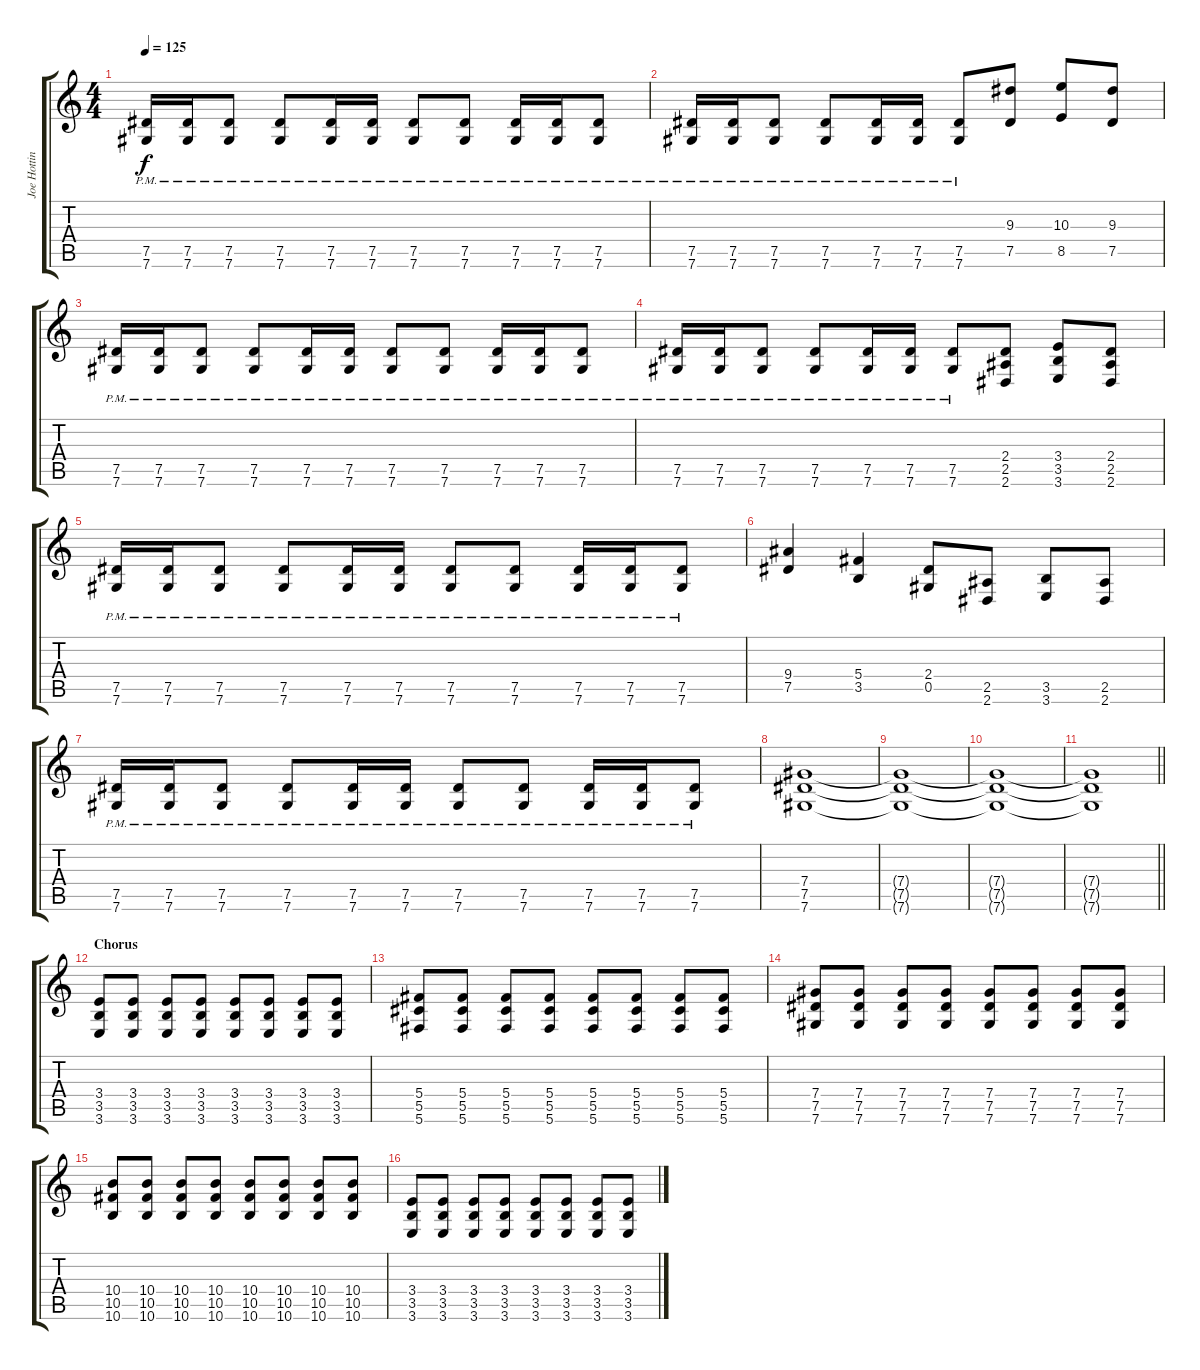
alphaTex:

\track ("Joe Hottinger" "Joe Hottin") {instrument distortionguitar}
\staff {score tabs}
\tuning (Eb4 Bb3 Gb3 Db3 Ab2 Db2) {hide}
\ts (4 4)
\tempo 125
\clef g2
\ks c
(7.5{pm} 7.6{pm}).16{dy f} (7.5{pm} 7.6{pm}).16 (7.5{pm} 7.6{pm}).8 (7.5{pm} 7.6{pm}).8 (7.5{pm} 7.6{pm}).16 (7.5{pm} 7.6{pm}).16 (7.5{pm} 7.6{pm}).8 (7.5{pm} 7.6{pm}).8 (7.5{pm} 7.6{pm}).16 (7.5{pm} 7.6{pm}).16 (7.5{pm} 7.6{pm}).8 |
(7.5{pm} 7.6{pm}).16 (7.5{pm} 7.6{pm}).16 (7.5{pm} 7.6{pm}).8 (7.5{pm} 7.6{pm}).8 (7.5{pm} 7.6{pm}).16 (7.5{pm} 7.6{pm}).16 (7.5{pm} 7.6{pm}).8 (9.3 7.5).8 (10.3 8.5).8 (9.3 7.5).8 |
(7.5{pm} 7.6{pm}).16 (7.5{pm} 7.6{pm}).16 (7.5{pm} 7.6{pm}).8 (7.5{pm} 7.6{pm}).8 (7.5{pm} 7.6{pm}).16 (7.5{pm} 7.6{pm}).16 (7.5{pm} 7.6{pm}).8 (7.5{pm} 7.6{pm}).8 (7.5{pm} 7.6{pm}).16 (7.5{pm} 7.6{pm}).16 (7.5{pm} 7.6{pm}).8 |
(7.5{pm} 7.6{pm}).16 (7.5{pm} 7.6{pm}).16 (7.5{pm} 7.6{pm}).8 (7.5{pm} 7.6{pm}).8 (7.5{pm} 7.6{pm}).16 (7.5{pm} 7.6{pm}).16 (7.5{pm} 7.6{pm}).8 (2.4 2.5 2.6).8 (3.4 3.5 3.6).8 (2.4 2.5 2.6).8 |
(7.5{pm} 7.6{pm}).16 (7.5{pm} 7.6{pm}).16 (7.5{pm} 7.6{pm}).8 (7.5{pm} 7.6{pm}).8 (7.5{pm} 7.6{pm}).16 (7.5{pm} 7.6{pm}).16 (7.5{pm} 7.6{pm}).8 (7.5{pm} 7.6{pm}).8 (7.5{pm} 7.6{pm}).16 (7.5{pm} 7.6{pm}).16 (7.5{pm} 7.6{pm}).8 |
(9.4 7.5).4 (5.4 3.5).4 (2.4 0.5).8 (2.5 2.6).8 (3.5 3.6).8 (2.5 2.6).8 |
(7.5{pm} 7.6{pm}).16 (7.5{pm} 7.6{pm}).16 (7.5{pm} 7.6{pm}).8 (7.5{pm} 7.6{pm}).8 (7.5{pm} 7.6{pm}).16 (7.5{pm} 7.6{pm}).16 (7.5{pm} 7.6{pm}).8 (7.5{pm} 7.6{pm}).8 (7.5{pm} 7.6{pm}).16 (7.5{pm} 7.6{pm}).16 (7.5{pm} 7.6{pm}).8 |
(7.4 7.5 7.6).1 |
(7.4{t} 7.5{t} 7.6{t}).1 |
(7.4{t} 7.5{t} 7.6{t}).1 |
\barLineRight lightlight
(7.4{t} 7.5{t} 7.6{t}).1 |
\section ("" "Chorus")
(3.4 3.5 3.6).8 (3.4 3.5 3.6).8 (3.4 3.5 3.6).8 (3.4 3.5 3.6).8 (3.4 3.5 3.6).8 (3.4 3.5 3.6).8 (3.4 3.5 3.6).8 (3.4 3.5 3.6).8 |
(5.4 5.5 5.6).8 (5.4 5.5 5.6).8 (5.4 5.5 5.6).8 (5.4 5.5 5.6).8 (5.4 5.5 5.6).8 (5.4 5.5 5.6).8 (5.4 5.5 5.6).8 (5.4 5.5 5.6).8 |
(7.4 7.5 7.6).8 (7.4 7.5 7.6).8 (7.4 7.5 7.6).8 (7.4 7.5 7.6).8 (7.4 7.5 7.6).8 (7.4 7.5 7.6).8 (7.4 7.5 7.6).8 (7.4 7.5 7.6).8 |
(10.4 10.5 10.6).8 (10.4 10.5 10.6).8 (10.4 10.5 10.6).8 (10.4 10.5 10.6).8 (10.4 10.5 10.6).8 (10.4 10.5 10.6).8 (10.4 10.5 10.6).8 (10.4 10.5 10.6).8 |
(3.4 3.5 3.6).8 (3.4 3.5 3.6).8 (3.4 3.5 3.6).8 (3.4 3.5 3.6).8 (3.4 3.5 3.6).8 (3.4 3.5 3.6).8 (3.4 3.5 3.6).8 (3.4 3.5 3.6).8
